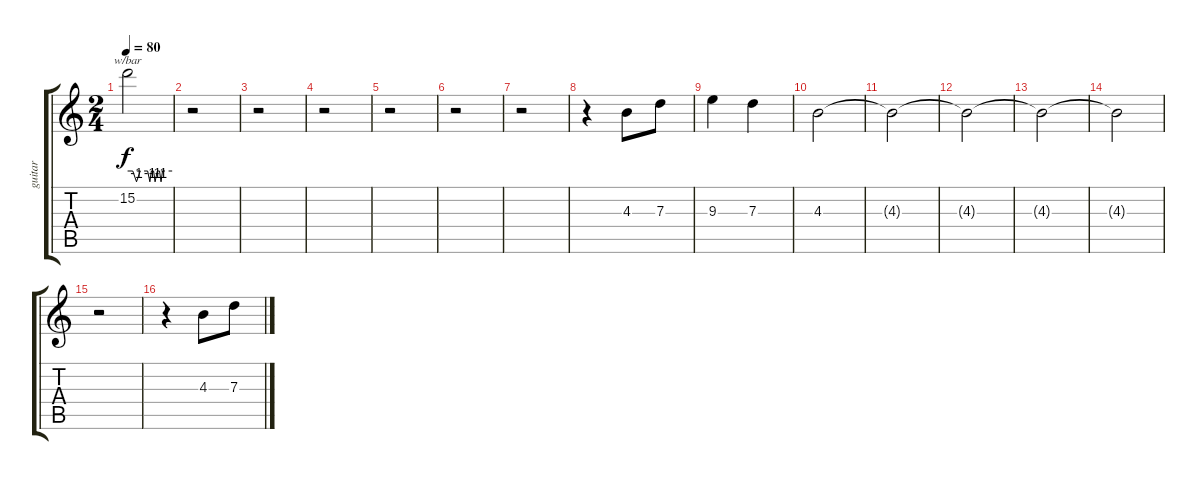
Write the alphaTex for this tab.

\track ("guitar    solo   two" "guitar    ") {instrument overdrivenguitar}
\staff {score tabs}
\tuning (E4 B3 G3 D3 A2 E2) {hide}
\ts (2 4)
\tempo 80
\clef g2
\ks c
15.2.2{tbe (custom default 0 0 7 0 12 -4 17 0 27 0 30 -4 32 0 35 0 37 -4 40 0 43 0 45 -4 47 0 60 0) dy f} |
r.2 |
r.2 |
r.2 |
r.2 |
r.2 |
r.2 |
r.4 4.3.8 7.3.8 |
9.3.4 7.3.4 |
4.3.2{volume 6} |
4.3{t}.2 |
4.3{t}.2 |
4.3{t}.2 |
4.3{t}.2 |
r.2 |
r.4{volume 13} 4.3.8 7.3.8
